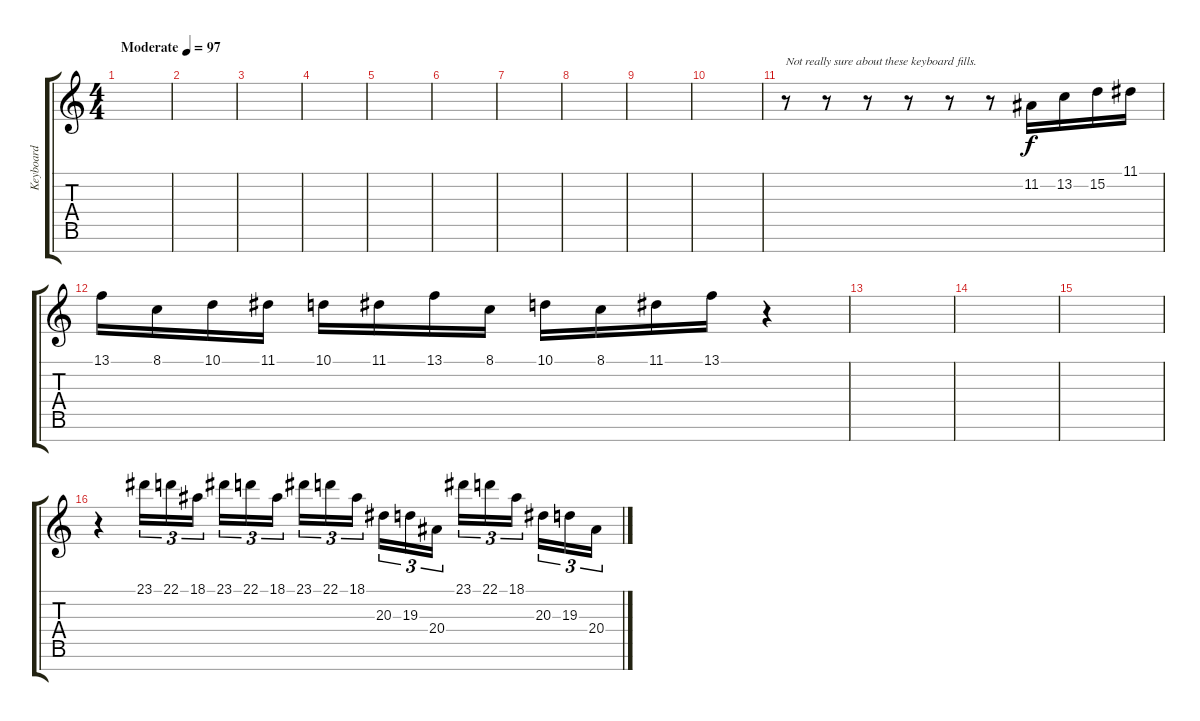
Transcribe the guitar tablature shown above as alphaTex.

\track ("Keyboard" "Keyboard") {instrument acousticgrandpiano}
\staff {score tabs}
\tuning (E4 B3 G3 D3 A2 E2 B1) {hide}
\ts (4 4)
\tempo (97 "Moderate")
\clef g2
\ks c
|
|
|
|
|
|
|
|
|
|
r.8{txt "Not really sure about these keyboard fills."} r.8 r.8 r.8 r.8 r.8 11.2.16 13.2.16 15.2.16 11.1.16 |
13.1.16 8.1.16 10.1.16 11.1.16 10.1.16 11.1.16 13.1.16 8.1.16 10.1.16 8.1.16 11.1.16 13.1.16 r.4 |
|
|
|
r.4 23.1.16{tu (3 2)} 22.1.16{tu (3 2)} 18.1.16{tu (3 2) beam splitsecondary} 23.1.16{tu (3 2)} 22.1.16{tu (3 2)} 18.1.16{tu (3 2)} 23.1.16{tu (3 2)} 22.1.16{tu (3 2)} 18.1.16{tu (3 2) beam splitsecondary} 20.3.16{tu (3 2)} 19.3.16{tu (3 2)} 20.4.16{tu (3 2)} 23.1.16{tu (3 2)} 22.1.16{tu (3 2)} 18.1.16{tu (3 2) beam splitsecondary} 20.3.16{tu (3 2)} 19.3.16{tu (3 2)} 20.4.16{tu (3 2)}
